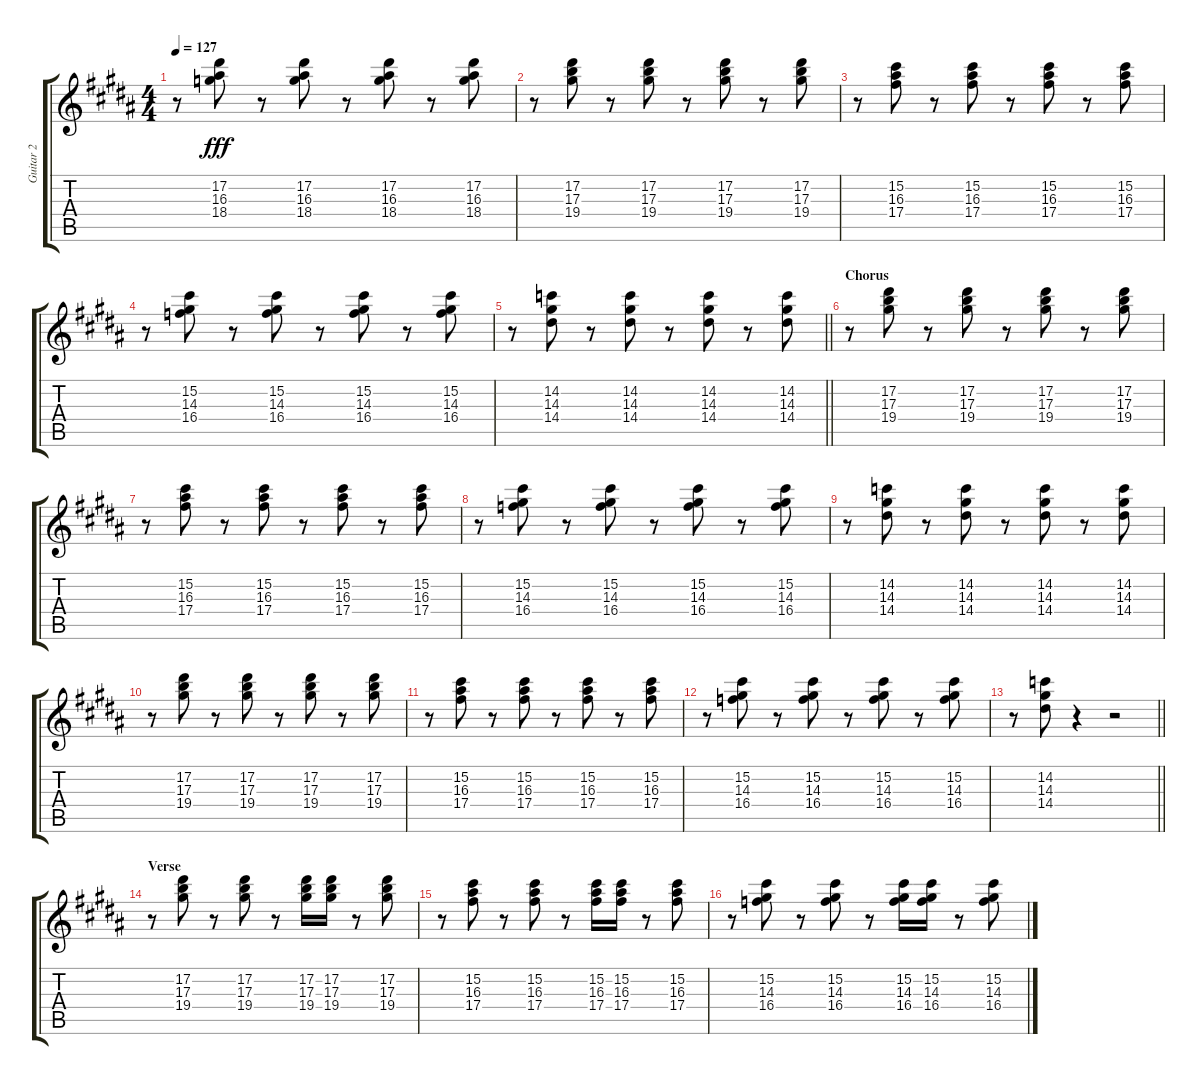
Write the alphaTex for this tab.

\track ("Guitar 2" "Guitar 2") {instrument electricguitarclean}
\staff {score tabs}
\tuning (Eb4 Bb3 Gb3 Db3 Ab2 Eb2) {hide}
\ts (4 4)
\tempo 127
\clef g2
\ks b
r.8{dy fff} (17.2 16.3 18.4).8 r.8 (17.2 16.3 18.4).8 r.8 (17.2 16.3 18.4).8 r.8 (17.2 16.3 18.4).8 |
r.8 (17.2 17.3 19.4).8 r.8 (17.2 17.3 19.4).8 r.8 (17.2 17.3 19.4).8 r.8 (17.2 17.3 19.4).8 |
r.8 (15.2 16.3 17.4).8 r.8 (15.2 16.3 17.4).8 r.8 (15.2 16.3 17.4).8 r.8 (15.2 16.3 17.4).8 |
r.8 (15.2 14.3 16.4).8 r.8 (15.2 14.3 16.4).8 r.8 (15.2 14.3 16.4).8 r.8 (15.2 14.3 16.4).8 |
\barLineRight lightlight
r.8 (14.2 14.3 14.4).8 r.8 (14.2 14.3 14.4).8 r.8 (14.2 14.3 14.4).8 r.8 (14.2 14.3 14.4).8 |
\section ("" "Chorus")
r.8 (17.2 17.3 19.4).8 r.8 (17.2 17.3 19.4).8 r.8 (17.2 17.3 19.4).8 r.8 (17.2 17.3 19.4).8 |
r.8 (15.2 16.3 17.4).8 r.8 (15.2 16.3 17.4).8 r.8 (15.2 16.3 17.4).8 r.8 (15.2 16.3 17.4).8 |
r.8 (15.2 14.3 16.4).8 r.8 (15.2 14.3 16.4).8 r.8 (15.2 14.3 16.4).8 r.8 (15.2 14.3 16.4).8 |
r.8 (14.2 14.3 14.4).8 r.8 (14.2 14.3 14.4).8 r.8 (14.2 14.3 14.4).8 r.8 (14.2 14.3 14.4).8 |
r.8 (17.2 17.3 19.4).8 r.8 (17.2 17.3 19.4).8 r.8 (17.2 17.3 19.4).8 r.8 (17.2 17.3 19.4).8 |
r.8 (15.2 16.3 17.4).8 r.8 (15.2 16.3 17.4).8 r.8 (15.2 16.3 17.4).8 r.8 (15.2 16.3 17.4).8 |
r.8 (15.2 14.3 16.4).8 r.8 (15.2 14.3 16.4).8 r.8 (15.2 14.3 16.4).8 r.8 (15.2 14.3 16.4).8 |
\barLineRight lightlight
r.8 (14.2 14.3 14.4).8 r.4 r.2 |
\section ("" "Verse")
r.8 (17.2 17.3 19.4).8 r.8 (17.2 17.3 19.4).8 r.8 (17.2 17.3 19.4).16 (17.2 17.3 19.4).16 r.8 (17.2 17.3 19.4).8 |
r.8 (15.2 16.3 17.4).8 r.8 (15.2 16.3 17.4).8 r.8 (15.2 16.3 17.4).16 (15.2 16.3 17.4).16 r.8 (15.2 16.3 17.4).8 |
r.8 (15.2 14.3 16.4).8 r.8 (15.2 14.3 16.4).8 r.8 (15.2 14.3 16.4).16 (15.2 14.3 16.4).16 r.8 (15.2 14.3 16.4).8
